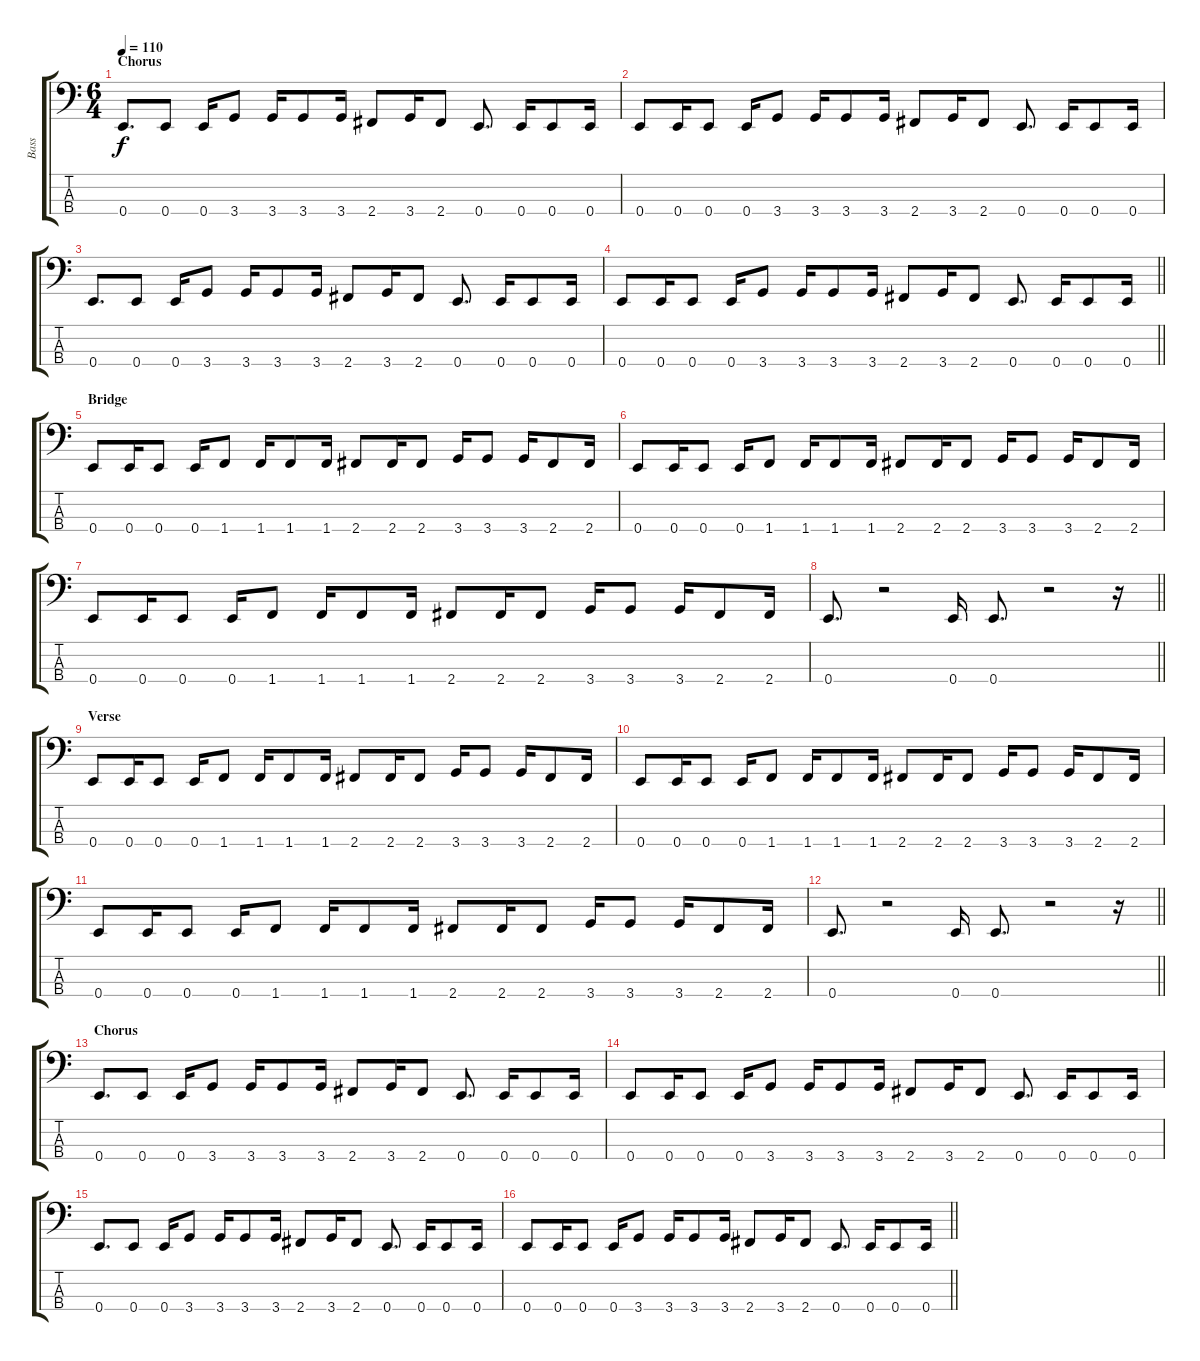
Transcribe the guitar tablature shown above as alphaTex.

\track ("Bass" "Bass") {instrument electricbasspick}
\staff {score tabs}
\tuning (G2 D2 A1 E1) {hide}
\ts (6 4)
\section ("" "Chorus")
\tempo 110
\clef f4
\ks c
0.4.8{d dy f} 0.4.8 0.4.16 3.4.8 3.4.16 3.4.8 3.4.16 2.4.8 3.4.16 2.4.8 0.4.8{d} 0.4.16 0.4.8 0.4.16 |
0.4.8 0.4.16 0.4.8 0.4.16 3.4.8 3.4.16 3.4.8 3.4.16 2.4.8 3.4.16 2.4.8 0.4.8{d} 0.4.16 0.4.8 0.4.16 |
0.4.8{d} 0.4.8 0.4.16 3.4.8 3.4.16 3.4.8 3.4.16 2.4.8 3.4.16 2.4.8 0.4.8{d} 0.4.16 0.4.8 0.4.16 |
\barLineRight lightlight
0.4.8 0.4.16 0.4.8 0.4.16 3.4.8 3.4.16 3.4.8 3.4.16 2.4.8 3.4.16 2.4.8 0.4.8{d} 0.4.16 0.4.8 0.4.16 |
\section ("" "Bridge")
0.4.8 0.4.16 0.4.8 0.4.16 1.4.8 1.4.16 1.4.8 1.4.16 2.4.8 2.4.16 2.4.8 3.4.16 3.4.8 3.4.16 2.4.8 2.4.16 |
0.4.8 0.4.16 0.4.8 0.4.16 1.4.8 1.4.16 1.4.8 1.4.16 2.4.8 2.4.16 2.4.8 3.4.16 3.4.8 3.4.16 2.4.8 2.4.16 |
0.4.8 0.4.16 0.4.8 0.4.16 1.4.8 1.4.16 1.4.8 1.4.16 2.4.8 2.4.16 2.4.8 3.4.16 3.4.8 3.4.16 2.4.8 2.4.16 |
\barLineRight lightlight
0.4.8{d} r.2 0.4.16 0.4.8{d} r.2 r.16 |
\section ("" "Verse")
0.4.8 0.4.16 0.4.8 0.4.16 1.4.8 1.4.16 1.4.8 1.4.16 2.4.8 2.4.16 2.4.8 3.4.16 3.4.8 3.4.16 2.4.8 2.4.16 |
0.4.8 0.4.16 0.4.8 0.4.16 1.4.8 1.4.16 1.4.8 1.4.16 2.4.8 2.4.16 2.4.8 3.4.16 3.4.8 3.4.16 2.4.8 2.4.16 |
0.4.8 0.4.16 0.4.8 0.4.16 1.4.8 1.4.16 1.4.8 1.4.16 2.4.8 2.4.16 2.4.8 3.4.16 3.4.8 3.4.16 2.4.8 2.4.16 |
\barLineRight lightlight
0.4.8{d} r.2 0.4.16 0.4.8{d} r.2 r.16 |
\section ("" "Chorus")
0.4.8{d} 0.4.8 0.4.16 3.4.8 3.4.16 3.4.8 3.4.16 2.4.8 3.4.16 2.4.8 0.4.8{d} 0.4.16 0.4.8 0.4.16 |
0.4.8 0.4.16 0.4.8 0.4.16 3.4.8 3.4.16 3.4.8 3.4.16 2.4.8 3.4.16 2.4.8 0.4.8{d} 0.4.16 0.4.8 0.4.16 |
0.4.8{d} 0.4.8 0.4.16 3.4.8 3.4.16 3.4.8 3.4.16 2.4.8 3.4.16 2.4.8 0.4.8{d} 0.4.16 0.4.8 0.4.16 |
\barLineRight lightlight
0.4.8 0.4.16 0.4.8 0.4.16 3.4.8 3.4.16 3.4.8 3.4.16 2.4.8 3.4.16 2.4.8 0.4.8{d} 0.4.16 0.4.8 0.4.16
